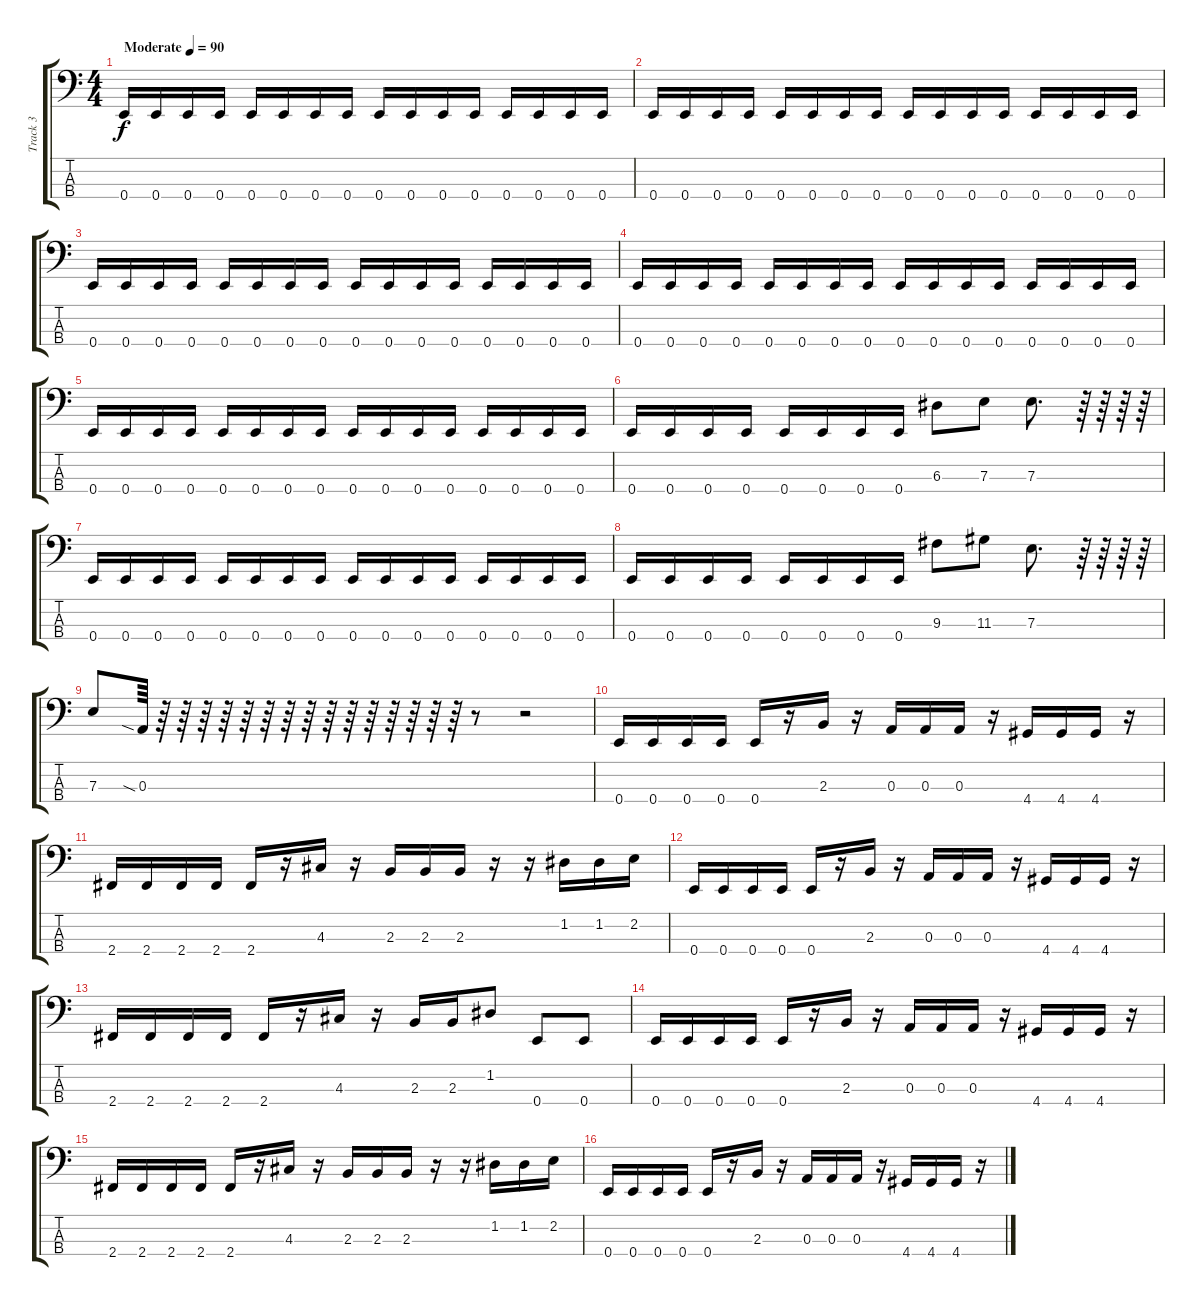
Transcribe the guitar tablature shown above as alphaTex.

\track ("Track 3" "Track 3") {instrument electricbassfinger}
\staff {score tabs}
\tuning (G2 D2 A1 E1) {hide}
\ts (4 4)
\tempo (90 "Moderate")
\clef f4
\ks c
0.4.16{dy f instrument electricbassfinger} 0.4.16 0.4.16 0.4.16 0.4.16 0.4.16 0.4.16 0.4.16 0.4.16 0.4.16 0.4.16 0.4.16 0.4.16 0.4.16 0.4.16 0.4.16 |
0.4.16 0.4.16 0.4.16 0.4.16 0.4.16 0.4.16 0.4.16 0.4.16 0.4.16 0.4.16 0.4.16 0.4.16 0.4.16 0.4.16 0.4.16 0.4.16 |
0.4.16 0.4.16 0.4.16 0.4.16 0.4.16 0.4.16 0.4.16 0.4.16 0.4.16 0.4.16 0.4.16 0.4.16 0.4.16 0.4.16 0.4.16 0.4.16 |
0.4.16 0.4.16 0.4.16 0.4.16 0.4.16 0.4.16 0.4.16 0.4.16 0.4.16 0.4.16 0.4.16 0.4.16 0.4.16 0.4.16 0.4.16 0.4.16 |
0.4.16 0.4.16 0.4.16 0.4.16 0.4.16 0.4.16 0.4.16 0.4.16 0.4.16 0.4.16 0.4.16 0.4.16 0.4.16 0.4.16 0.4.16 0.4.16 |
0.4.16 0.4.16 0.4.16 0.4.16 0.4.16 0.4.16 0.4.16 0.4.16 6.3.8 7.3.8 7.3.8{d} r.64 r.64 r.64 r.64 |
0.4.16 0.4.16 0.4.16 0.4.16 0.4.16 0.4.16 0.4.16 0.4.16 0.4.16 0.4.16 0.4.16 0.4.16 0.4.16 0.4.16 0.4.16 0.4.16 |
0.4.16 0.4.16 0.4.16 0.4.16 0.4.16 0.4.16 0.4.16 0.4.16 9.3.8 11.3.8 7.3.8{d} r.64 r.64 r.64 r.64 |
7.3.8 0.3{sia}.64 r.64 r.64 r.64 r.64 r.64 r.64 r.64 r.64 r.64 r.64 r.64 r.64 r.64 r.64 r.64 r.8 r.2 |
0.4.16 0.4.16 0.4.16 0.4.16 0.4.16 r.16 2.3.16 r.16 0.3.16 0.3.16 0.3.16 r.16 4.4.16 4.4.16 4.4.16 r.16 |
2.4.16 2.4.16 2.4.16 2.4.16 2.4.16 r.16 4.3.16 r.16 2.3.16 2.3.16 2.3.16 r.16 r.16 1.2.16 1.2.16 2.2.16 |
0.4.16 0.4.16 0.4.16 0.4.16 0.4.16 r.16 2.3.16 r.16 0.3.16 0.3.16 0.3.16 r.16 4.4.16 4.4.16 4.4.16 r.16 |
2.4.16 2.4.16 2.4.16 2.4.16 2.4.16 r.16 4.3.16 r.16 2.3.16 2.3.16 1.2.8 0.4.8 0.4.8 |
0.4.16 0.4.16 0.4.16 0.4.16 0.4.16 r.16 2.3.16 r.16 0.3.16 0.3.16 0.3.16 r.16 4.4.16 4.4.16 4.4.16 r.16 |
2.4.16 2.4.16 2.4.16 2.4.16 2.4.16 r.16 4.3.16 r.16 2.3.16 2.3.16 2.3.16 r.16 r.16 1.2.16 1.2.16 2.2.16 |
0.4.16 0.4.16 0.4.16 0.4.16 0.4.16 r.16 2.3.16 r.16 0.3.16 0.3.16 0.3.16 r.16 4.4.16 4.4.16 4.4.16 r.16
